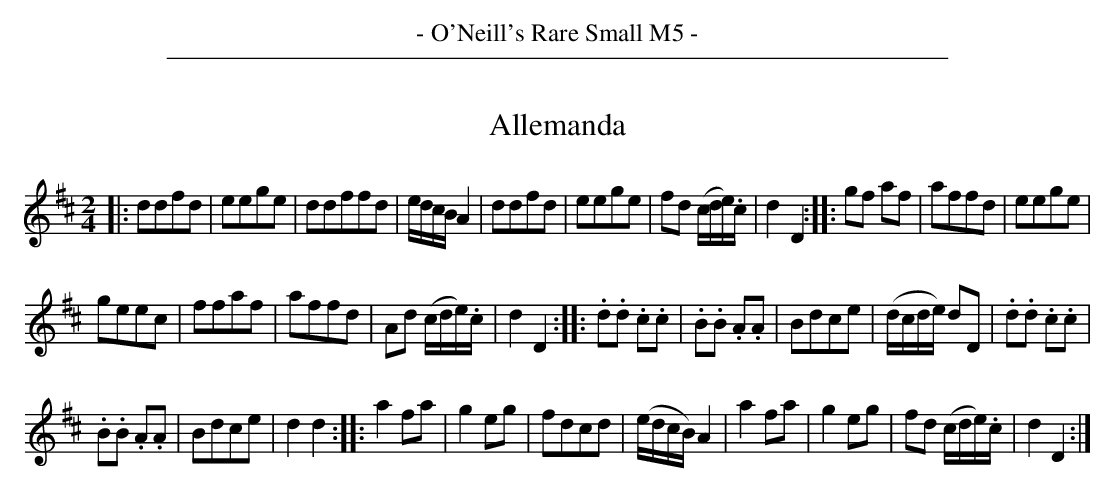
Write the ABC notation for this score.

X:1
T: Allemanda
M: 2/4
L: 1/8
K: D
|:\
ddfd | eege | ddffd | e/d/c/B/ A2 | ddfd | eege |fd (c/d/e/).c/ | d2D2 :: gf af | affd | eege |
geec | ffaf | affd | Ad (c/d/e/).c/ | d2D2 :: .d.d .c.c | .B.B .A.A | Bdce | (d/c/d/e/) dD | .d.d .c.c |
.B.B .A.A | Bdce | d2d2 :: a2fa | g2eg | fdcd | (e/d/c/B/) A2 | a2fa | g2eg | fd (c/d/e/).c/ | d2D2 :|
